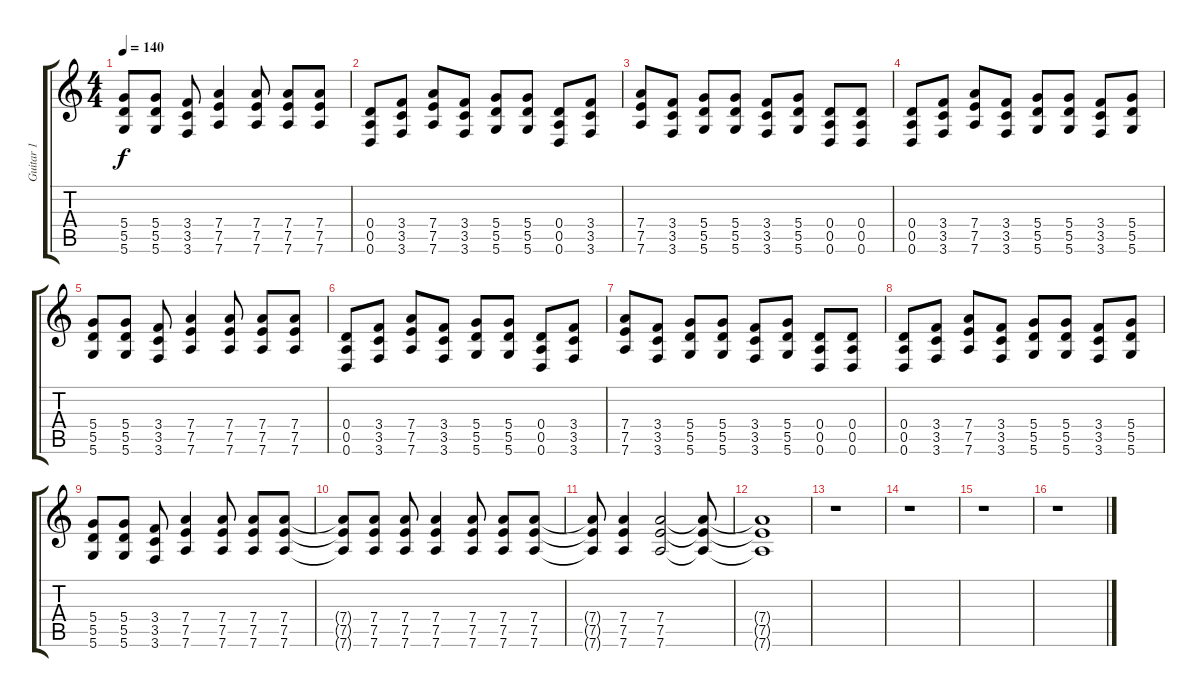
\track ("Guitar 1" "Guitar 1") {instrument electricguitarclean}
\staff {score tabs}
\tuning (E4 B3 G3 D3 A2 D2) {hide}
\ts (4 4)
\tempo 140
\clef g2
\ks c
(5.4 5.5 5.6).8{dy f} (5.4 5.5 5.6).8 (3.4 3.5 3.6).8 (7.4 7.5 7.6).4 (7.4 7.5 7.6).8 (7.4 7.5 7.6).8 (7.4 7.5 7.6).8 |
(0.4 0.5 0.6).8 (3.4 3.5 3.6).8 (7.4 7.5 7.6).8 (3.4 3.5 3.6).8 (5.4 5.5 5.6).8 (5.4 5.5 5.6).8 (0.4 0.5 0.6).8 (3.4 3.5 3.6).8 |
(7.4 7.5 7.6).8 (3.4 3.5 3.6).8 (5.4 5.5 5.6).8 (5.4 5.5 5.6).8 (3.4 3.5 3.6).8 (5.4 5.5 5.6).8 (0.4 0.5 0.6).8 (0.4 0.5 0.6).8 |
(0.4 0.5 0.6).8 (3.4 3.5 3.6).8 (7.4 7.5 7.6).8 (3.4 3.5 3.6).8 (5.4 5.5 5.6).8 (5.4 5.5 5.6).8 (3.4 3.5 3.6).8 (5.4 5.5 5.6).8 |
(5.4 5.5 5.6).8 (5.4 5.5 5.6).8 (3.4 3.5 3.6).8 (7.4 7.5 7.6).4 (7.4 7.5 7.6).8 (7.4 7.5 7.6).8 (7.4 7.5 7.6).8 |
(0.4 0.5 0.6).8 (3.4 3.5 3.6).8 (7.4 7.5 7.6).8 (3.4 3.5 3.6).8 (5.4 5.5 5.6).8 (5.4 5.5 5.6).8 (0.4 0.5 0.6).8 (3.4 3.5 3.6).8 |
(7.4 7.5 7.6).8 (3.4 3.5 3.6).8 (5.4 5.5 5.6).8 (5.4 5.5 5.6).8 (3.4 3.5 3.6).8 (5.4 5.5 5.6).8 (0.4 0.5 0.6).8 (0.4 0.5 0.6).8 |
(0.4 0.5 0.6).8 (3.4 3.5 3.6).8 (7.4 7.5 7.6).8 (3.4 3.5 3.6).8 (5.4 5.5 5.6).8 (5.4 5.5 5.6).8 (3.4 3.5 3.6).8 (5.4 5.5 5.6).8 |
(5.4 5.5 5.6).8 (5.4 5.5 5.6).8 (3.4 3.5 3.6).8 (7.4 7.5 7.6).4 (7.4 7.5 7.6).8 (7.4 7.5 7.6).8 (7.4 7.5 7.6).8 |
(7.4{t} 7.5{t} 7.6{t}).8 (7.4 7.5 7.6).8 (7.4 7.5 7.6).8 (7.4 7.5 7.6).4 (7.4 7.5 7.6).8 (7.4 7.5 7.6).8 (7.4 7.5 7.6).8 |
(7.4{t} 7.5{t} 7.6{t}).8 (7.4 7.5 7.6).4 (7.4 7.5 7.6).2 (7.4{t} 7.5{t} 7.6{t}).8 |
(7.4{t} 7.5{t} 7.6{t}).1 |
r.1 |
r.1 |
r.1 |
r.1
